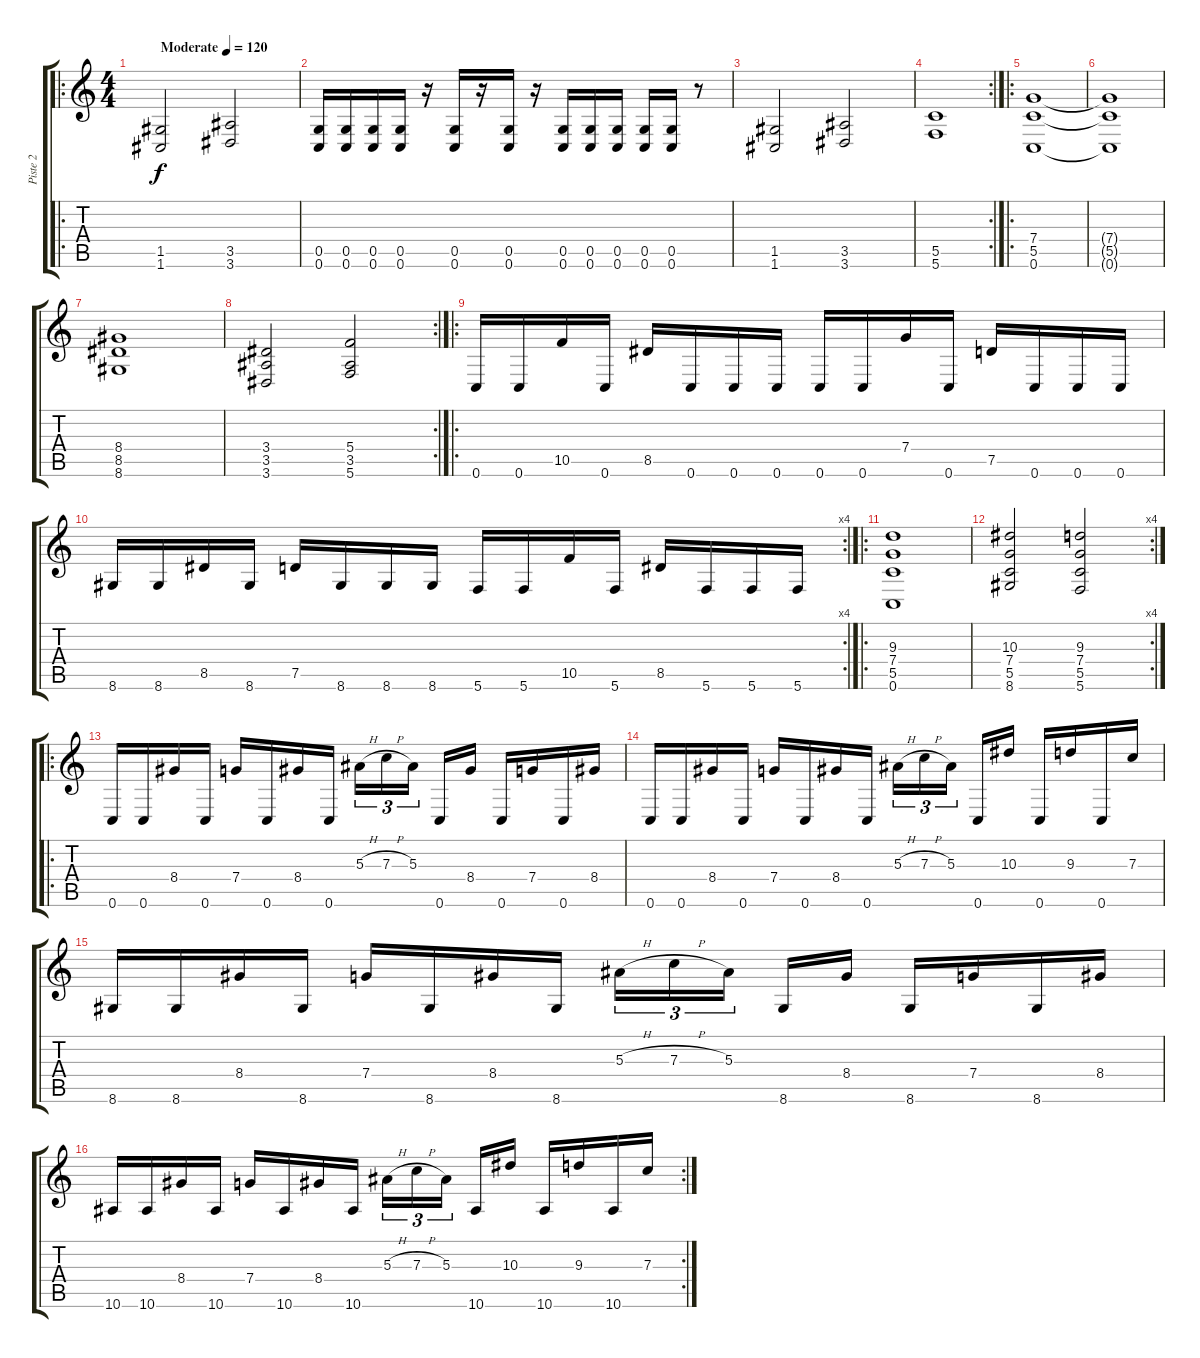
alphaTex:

\track ("Piste 2" "Piste 2") {instrument distortionguitar}
\staff {score tabs}
\tuning (D4 A3 F3 C3 G2 C2) {hide}
\ro
\ts (4 4)
\tempo (120 "Moderate")
\clef g2
\ks c
(1.5 1.6).2{dy f instrument distortionguitar} (3.5 3.6).2 |
(0.5 0.6).16 (0.5 0.6).16 (0.5 0.6).16 (0.5 0.6).16 r.16 (0.5 0.6).16 r.16 (0.5 0.6).16 r.16 (0.5 0.6).16 (0.5 0.6).16 (0.5 0.6).16 (0.5 0.6).16 (0.5 0.6).16 r.8 |
(1.5 1.6).2 (3.5 3.6).2 |
\rc 2
(5.5 5.6).1 |
\ro
(7.4 5.5 0.6).1 |
(7.4{t} 5.5{t} 0.6{t}).1 |
(8.4 8.5 8.6).1 |
\rc 2
(3.4 3.5 3.6).2 (5.4 3.5 5.6).2 |
\ro
0.6.16 0.6.16 10.5.16 0.6.16 8.5.16 0.6.16 0.6.16 0.6.16 0.6.16 0.6.16 7.4.16 0.6.16 7.5.16 0.6.16 0.6.16 0.6.16 |
\rc 4
8.6.16 8.6.16 8.5.16 8.6.16 7.5.16 8.6.16 8.6.16 8.6.16 5.6.16 5.6.16 10.5.16 5.6.16 8.5.16 5.6.16 5.6.16 5.6.16 |
\ro
(9.3 7.4 5.5 0.6).1 |
\rc 4
(10.3 7.4 5.5 8.6).2 (9.3 7.4 5.5 5.6).2 |
\ro
0.6.16 0.6.16 8.4.16 0.6.16 7.4.16 0.6.16 8.4.16 0.6.16 5.3{h}.16{tu (3 2)} 7.3{h}.16{tu (3 2)} 5.3.16{tu (3 2) beam splitsecondary} 0.6.16 8.4.16 0.6.16 7.4.16 0.6.16 8.4.16 |
0.6.16 0.6.16 8.4.16 0.6.16 7.4.16 0.6.16 8.4.16 0.6.16 5.3{h}.16{tu (3 2)} 7.3{h}.16{tu (3 2)} 5.3.16{tu (3 2) beam splitsecondary} 0.6.16 10.3.16 0.6.16 9.3.16 0.6.16 7.3.16 |
8.6.16 8.6.16 8.4.16 8.6.16 7.4.16 8.6.16 8.4.16 8.6.16 5.3{h}.16{tu (3 2)} 7.3{h}.16{tu (3 2)} 5.3.16{tu (3 2) beam splitsecondary} 8.6.16 8.4.16 8.6.16 7.4.16 8.6.16 8.4.16 |
\rc 2
10.6.16 10.6.16 8.4.16 10.6.16 7.4.16 10.6.16 8.4.16 10.6.16 5.3{h}.16{tu (3 2)} 7.3{h}.16{tu (3 2)} 5.3.16{tu (3 2) beam splitsecondary} 10.6.16 10.3.16 10.6.16 9.3.16 10.6.16 7.3.16
